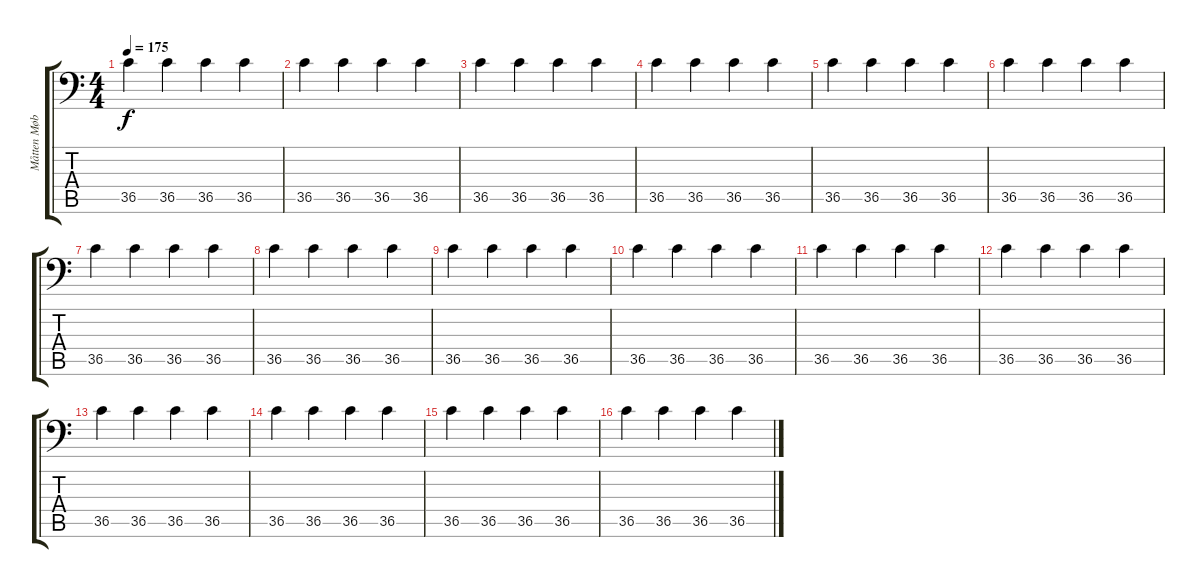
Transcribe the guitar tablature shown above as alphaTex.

\track ("Måtten Møbelbanker" "Måtten Møb") {instrument acousticgrandpiano}
\staff {score tabs}
\tuning (C-1 C-1 C-1 C-1 C-1 C-1) {hide}
\ts (4 4)
\tempo 175
\clef f4
\ks c
36.5.4{dy f} 36.5.4 36.5.4 36.5.4 |
36.5.4 36.5.4 36.5.4 36.5.4 |
36.5.4 36.5.4 36.5.4 36.5.4 |
36.5.4 36.5.4 36.5.4 36.5.4 |
36.5.4 36.5.4 36.5.4 36.5.4 |
36.5.4 36.5.4 36.5.4 36.5.4 |
36.5.4 36.5.4 36.5.4 36.5.4 |
36.5.4 36.5.4 36.5.4 36.5.4 |
36.5.4 36.5.4 36.5.4 36.5.4 |
36.5.4 36.5.4 36.5.4 36.5.4 |
36.5.4 36.5.4 36.5.4 36.5.4 |
36.5.4 36.5.4 36.5.4 36.5.4 |
36.5.4 36.5.4 36.5.4 36.5.4 |
36.5.4 36.5.4 36.5.4 36.5.4 |
36.5.4 36.5.4 36.5.4 36.5.4 |
36.5.4 36.5.4 36.5.4 36.5.4
